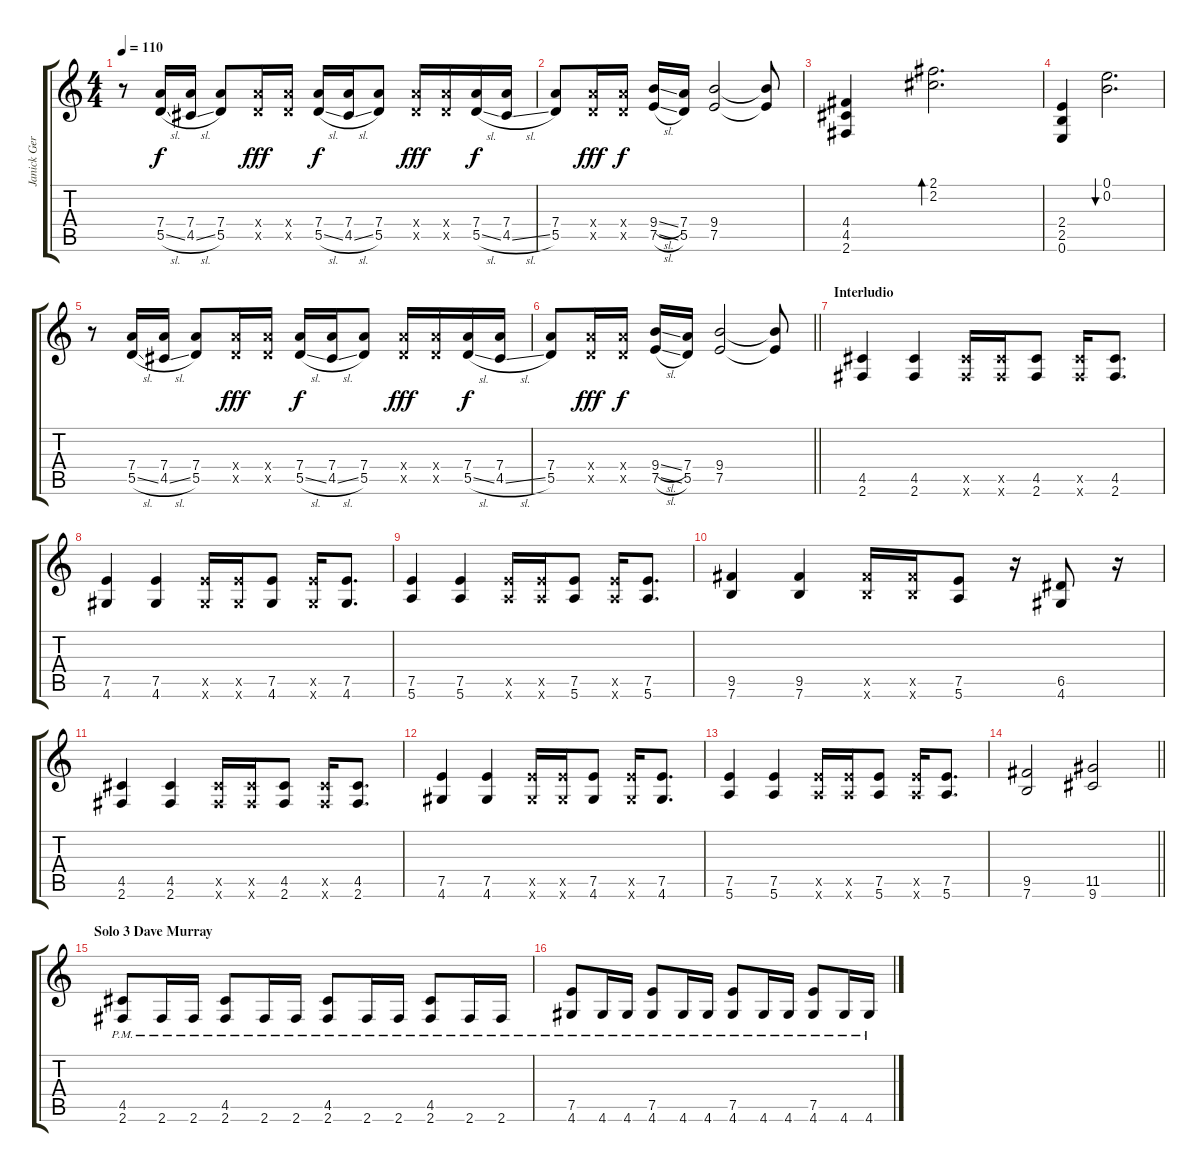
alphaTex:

\track ("Janick Gers" "Janick Ger") {instrument distortionguitar}
\staff {score tabs}
\tuning (E4 B3 G3 D3 A2 E2) {hide}
\ts (4 4)
\tempo 110
\clef g2
\ks c
r.8{dy f} (7.4 5.5{sl}).16 (7.4 4.5{sl}).16 (7.4 5.5).8 (7.4{x} 5.5{x}).16{dy fff} (7.4{x} 5.5{x}).16 (7.4 5.5{sl}).16{dy f} (7.4 4.5{sl}).16 (7.4 5.5).8 (7.4{x} 5.5{x}).16{dy fff} (7.4{x} 5.5{x}).16 (7.4 5.5{sl}).16{dy f} (7.4 4.5{sl}).16 |
(7.4 5.5).8 (7.4{x} 5.5{x}).16{dy fff} (7.4{x} 5.5{x}).16{dy f} (9.4{sl} 7.5{sl}).16 (7.4 5.5).16 (9.4 7.5).2 (9.4{t} 7.5{t}).8 |
(4.4 4.5 2.6).4 (2.1 2.2).2{d bd 30} |
(2.4 2.5 0.6).4 (0.1 0.2).2{d bu 30} |
r.8 (7.4 5.5{sl}).16 (7.4 4.5{sl}).16 (7.4 5.5).8 (7.4{x} 5.5{x}).16{dy fff} (7.4{x} 5.5{x}).16 (7.4 5.5{sl}).16{dy f} (7.4 4.5{sl}).16 (7.4 5.5).8 (7.4{x} 5.5{x}).16{dy fff} (7.4{x} 5.5{x}).16 (7.4 5.5{sl}).16{dy f} (7.4 4.5{sl}).16 |
\barLineRight lightlight
(7.4 5.5).8 (7.4{x} 5.5{x}).16{dy fff} (7.4{x} 5.5{x}).16{dy f} (9.4{sl} 7.5{sl}).16 (7.4 5.5).16 (9.4 7.5).2 (9.4{t} 7.5{t}).8 |
\section ("" "Interludio")
(4.5 2.6).4 (4.5 2.6).4 (4.5{x} 2.6{x}).16 (4.5{x} 2.6{x}).16 (4.5 2.6).8 (4.5{x} 2.6{x}).16 (4.5 2.6).8{d} |
(7.5 4.6).4 (7.5 4.6).4 (7.5{x} 4.6{x}).16 (7.5{x} 4.6{x}).16 (7.5 4.6).8 (7.5{x} 4.6{x}).16 (7.5 4.6).8{d} |
(7.5 5.6).4 (7.5 5.6).4 (7.5{x} 5.6{x}).16 (7.5{x} 5.6{x}).16 (7.5 5.6).8 (7.5{x} 5.6{x}).16 (7.5 5.6).8{d} |
(9.5 7.6).4 (9.5 7.6).4 (9.5{x} 7.6{x}).16 (9.5{x} 7.6{x}).16 (7.5 5.6).8 r.16 (6.5 4.6).8 r.16 |
(4.5 2.6).4 (4.5 2.6).4 (4.5{x} 2.6{x}).16 (4.5{x} 2.6{x}).16 (4.5 2.6).8 (4.5{x} 2.6{x}).16 (4.5 2.6).8{d} |
(7.5 4.6).4 (7.5 4.6).4 (7.5{x} 4.6{x}).16 (7.5{x} 4.6{x}).16 (7.5 4.6).8 (7.5{x} 4.6{x}).16 (7.5 4.6).8{d} |
(7.5 5.6).4 (7.5 5.6).4 (7.5{x} 5.6{x}).16 (7.5{x} 5.6{x}).16 (7.5 5.6).8 (7.5{x} 5.6{x}).16 (7.5 5.6).8{d} |
\barLineRight lightlight
(9.5 7.6).2 (11.5 9.6).2 |
\section ("" "Solo 3 Dave Murray")
(4.5{pm} 2.6{pm}).8 2.6{pm}.16 2.6{pm}.16 (4.5{pm} 2.6{pm}).8 2.6{pm}.16 2.6{pm}.16 (4.5{pm} 2.6{pm}).8 2.6{pm}.16 2.6{pm}.16 (4.5{pm} 2.6{pm}).8 2.6{pm}.16 2.6{pm}.16 |
(7.5{pm} 4.6{pm}).8 4.6{pm}.16 4.6{pm}.16 (7.5{pm} 4.6{pm}).8 4.6{pm}.16 4.6{pm}.16 (7.5{pm} 4.6{pm}).8 4.6{pm}.16 4.6{pm}.16 (7.5{pm} 4.6{pm}).8 4.6{pm}.16 4.6{pm}.16
